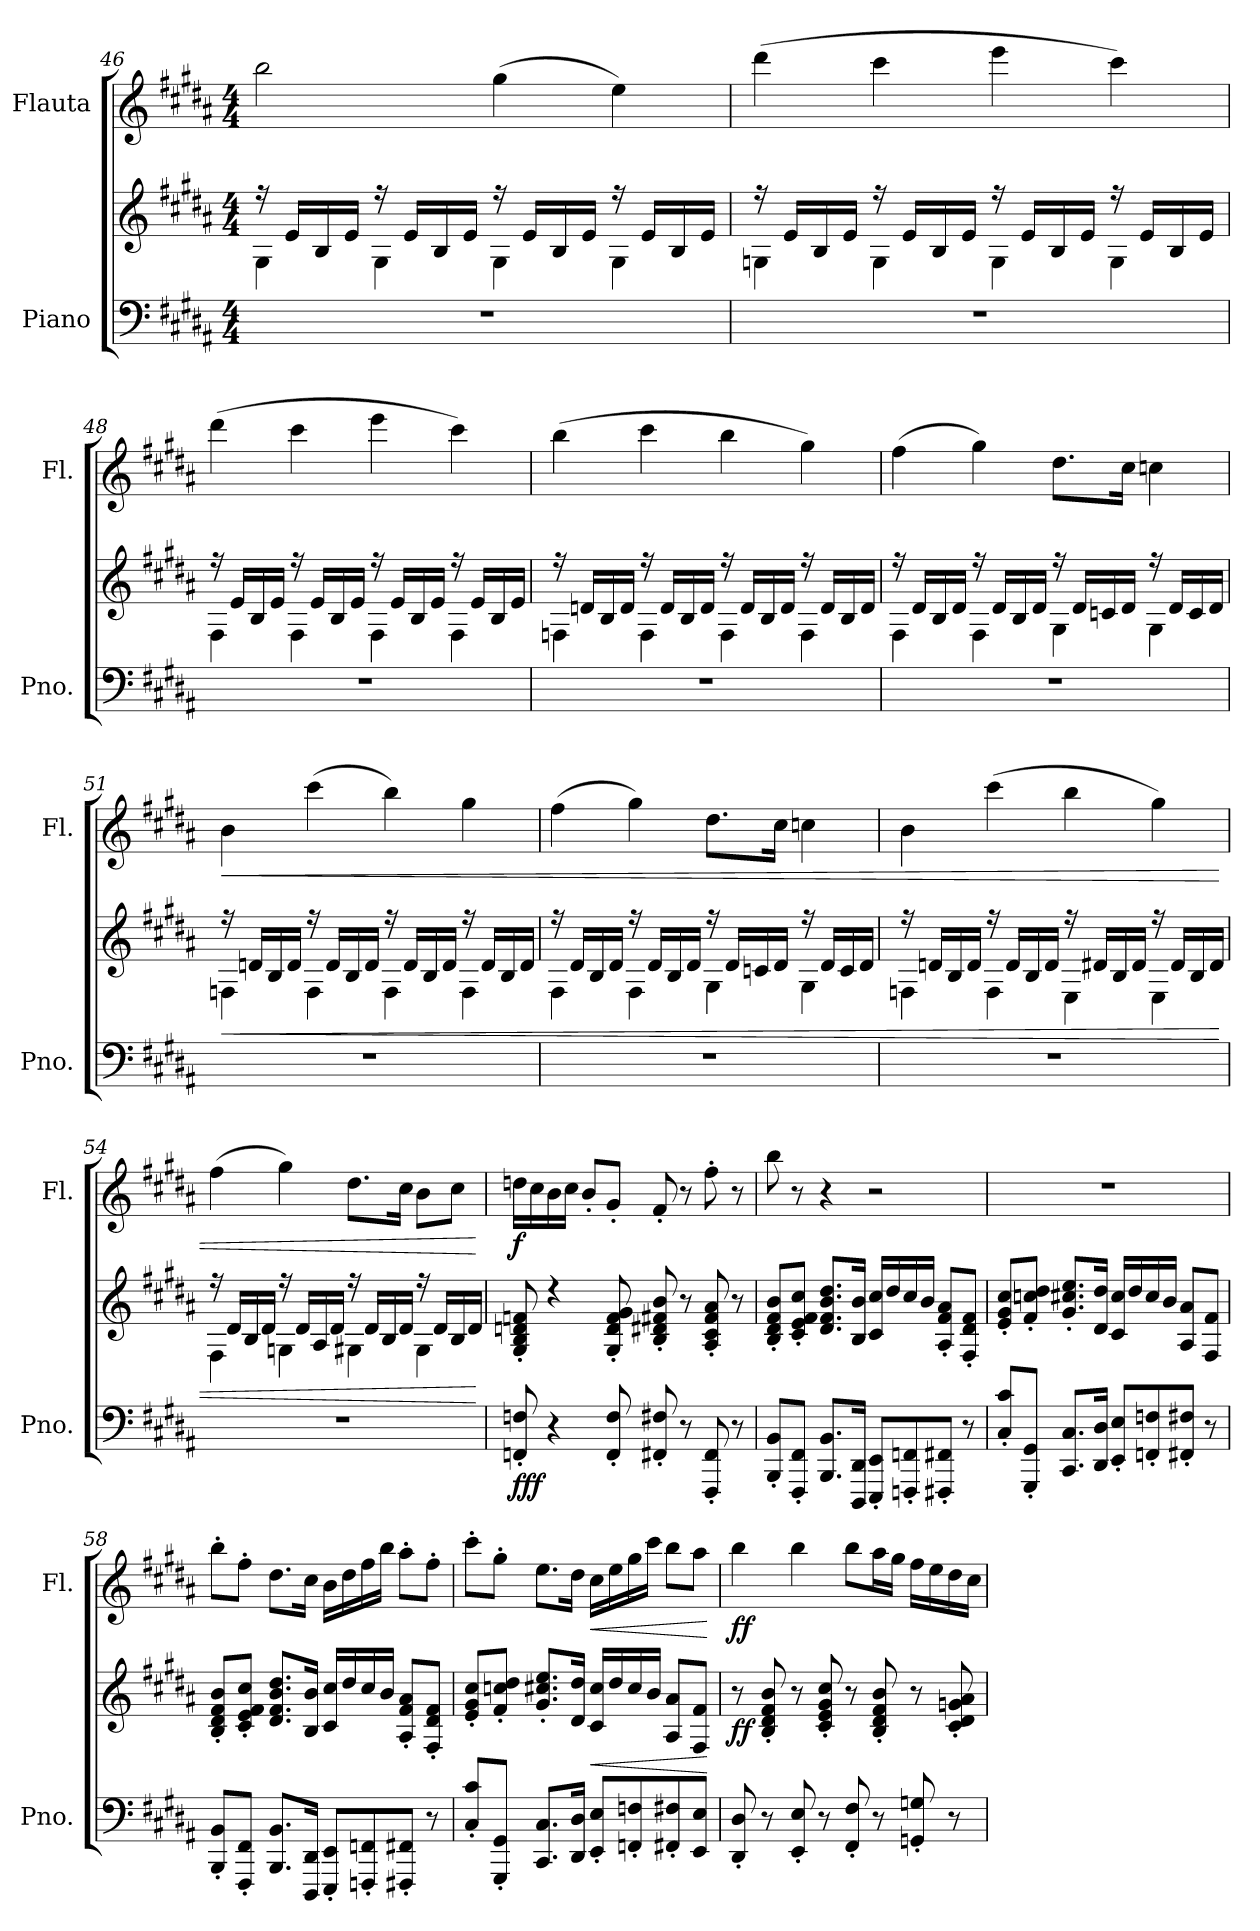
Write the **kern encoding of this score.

**kern	**kern	**dynam	**kern	**dynam
*part2	*part2	*part2	*part1	*part1
*staff3	*staff2	*staff2/3	*staff1	*staff1
*I"Piano	*	*	*I"Flauta	*
*I'Pno.	*	*	*I'Fl.	*
*clefF4	*clefG2	*	*clefG2	*
*k[f#c#g#d#a#]	*k[f#c#g#d#a#]	*	*k[f#c#g#d#a#]	*
*M4/4	*M4/4	*	*M4/4	*
=46	=46	=46	=46	=46
*	*^	*	*	*
1r	16r	4G#\	.	2bb\	.
.	16e/LL	.	.	.	.
.	16B/	.	.	.	.
.	16e/JJ	.	.	.	.
.	16r	4G#\	.	.	.
.	16e/LL	.	.	.	.
.	16B/	.	.	.	.
.	16e/JJ	.	.	.	.
.	16r	4G#\	.	(>4gg#\	.
.	16e/LL	.	.	.	.
.	16B/	.	.	.	.
.	16e/JJ	.	.	.	.
.	16r	4G#\	.	4ee\)	.
.	16e/LL	.	.	.	.
.	16B/	.	.	.	.
.	16e/JJ	.	.	.	.
!!LO:LB:g=z
=47	=47	=47	=47	=47	=47
1r	16r	4Gn\	.	(>4ddd#\	.
.	16e/LL	.	.	.	.
.	16B/	.	.	.	.
.	16e/JJ	.	.	.	.
.	16r	4G\	.	4ccc#\	.
.	16e/LL	.	.	.	.
.	16B/	.	.	.	.
.	16e/JJ	.	.	.	.
.	16r	4G\	.	4eee\	.
.	16e/LL	.	.	.	.
.	16B/	.	.	.	.
.	16e/JJ	.	.	.	.
.	16r	4G\	.	4ccc#\)	.
.	16e/LL	.	.	.	.
.	16B/	.	.	.	.
.	16e/JJ	.	.	.	.
=48	=48	=48	=48	=48	=48
1r	16r	4F#\	.	(>4ddd#\	.
.	16e/LL	.	.	.	.
.	16B/	.	.	.	.
.	16e/JJ	.	.	.	.
.	16r	4F#\	.	4ccc#\	.
.	16e/LL	.	.	.	.
.	16B/	.	.	.	.
.	16e/JJ	.	.	.	.
.	16r	4F#\	.	4eee\	.
.	16e/LL	.	.	.	.
.	16B/	.	.	.	.
.	16e/JJ	.	.	.	.
.	16r	4F#\	.	4ccc#\)	.
.	16e/LL	.	.	.	.
.	16B/	.	.	.	.
.	16e/JJ	.	.	.	.
!!LO:LB:g=z
=49	=49	=49	=49	=49	=49
1r	16r	4Fn\	.	(>4bb\	.
.	16dn/LL	.	.	.	.
.	16B/	.	.	.	.
.	16d/JJ	.	.	.	.
.	16r	4F\	.	4ccc#\	.
.	16d/LL	.	.	.	.
.	16B/	.	.	.	.
.	16d/JJ	.	.	.	.
.	16r	4F\	.	4bb\	.
.	16d/LL	.	.	.	.
.	16B/	.	.	.	.
.	16d/JJ	.	.	.	.
.	16r	4F\	.	4gg#\)	.
.	16d/LL	.	.	.	.
.	16B/	.	.	.	.
.	16d/JJ	.	.	.	.
=50	=50	=50	=50	=50	=50
1r	16r	4F#\	.	(>4ff#\	.
.	16d#/LL	.	.	.	.
.	16B/	.	.	.	.
.	16d#/JJ	.	.	.	.
.	16r	4F#\	.	4gg#\)	.
.	16d#/LL	.	.	.	.
.	16B/	.	.	.	.
.	16d#/JJ	.	.	.	.
.	16r	4G#\	.	8.dd#\L	.
.	16d#/LL	.	.	.	.
.	16cn/	.	.	.	.
.	16d#/JJ	.	.	16cc#\Jk	.
.	16r	4G#\	.	4ccn\	.
.	16d#/LL	.	.	.	.
.	16c/	.	.	.	.
.	16d#/JJ	.	.	.	.
!!LO:PB:g=z
=51	=51	=51	=51	=51	=51
!	!	!	!LO:HP:b	!	!LO:HP:b
1r	16r	4Fn\	<	4b\	<
.	16dn/LL	.	.	.	.
.	16B/	.	.	.	.
.	16d/JJ	.	.	.	.
.	16r	4F\	.	(>4ccc#\	.
.	16d/LL	.	.	.	.
.	16B/	.	.	.	.
.	16d/JJ	.	.	.	.
.	16r	4F\	.	4bb\)	.
.	16d/LL	.	.	.	.
.	16B/	.	.	.	.
.	16d/JJ	.	.	.	.
.	16r	4F\	.	4gg#\	.
.	16d/LL	.	.	.	.
.	16B/	.	.	.	.
.	16d/JJ	.	.	.	.
=52	=52	=52	=52	=52	=52
1r	16r	4F#\	.	(>4ff#\	.
.	16d#/LL	.	.	.	.
.	16B/	.	.	.	.
.	16d#/JJ	.	.	.	.
.	16r	4F#\	.	4gg#\)	.
.	16d#/LL	.	.	.	.
.	16B/	.	.	.	.
.	16d#/JJ	.	.	.	.
.	16r	4G#\	.	8.dd#\L	.
.	16d#/LL	.	.	.	.
.	16cn/	.	.	.	.
.	16d#/JJ	.	.	16cc#\Jk	.
.	16r	4G#\	.	4ccn\	.
.	16d#/LL	.	.	.	.
.	16c/	.	.	.	.
.	16d#/JJ	.	.	.	.
!!LO:LB:g=z
=53	=53	=53	=53	=53	=53
1r	16r	4Fn\	.	4b\	.
.	16dn/LL	.	.	.	.
.	16B/	.	.	.	.
.	16d/JJ	.	.	.	.
.	16r	4F\	.	(>4ccc#\	.
.	16d/LL	.	.	.	.
.	16B/	.	.	.	.
.	16d/JJ	.	.	.	.
.	16r	4E\	.	4bb\	.
.	16d#X/LL	.	.	.	.
.	16B/	.	.	.	.
.	16d#/JJ	.	.	.	.
.	16r	4E\	.	4gg#\)	.
.	16d#/LL	.	.	.	.
.	16B/	.	.	.	.
.	16d#/JJ	.	.	.	.
=54	=54	=54	=54	=54	=54
1r	16r	4F#\	.	(>4ff#\	.
.	16d#/LL	.	.	.	.
.	16B/	.	.	.	.
.	16d#/JJ	.	.	.	.
.	16r	4Gn\	.	4gg#\)	.
.	16d#/LL	.	.	.	.
.	16A#/	.	.	.	.
.	16d#/JJ	.	.	.	.
.	16r	4G#X\	.	8.dd#\L	.
.	16d#/LL	.	.	.	.
.	16B/	.	.	.	.
.	16d#/JJ	.	.	16cc#\Jk	.
.	16r	4G#\	.	8b\L	.
.	16d#/LL	.	.	.	.
.	16B/	.	.	8cc#\J	.
.	16d#/JJ	.	.	.	.
*	*v	*v	*	*	*
.	.	[	.	[
!!LO:LB:g=z
=55	=55	=55	=55	=55
!	!	!LO:DY:b=2	!	!
!	!	!LO:DY:n=1:b=2	!	!
!	!	!LO:DY:n=2:b	!	!LO:DY:b
8FFn/' 8Fn/'	8G#/' 8B/' 8dn/' 8fn/'	f f f	16ddn\LL	f
.	.	.	16cc#\	.
4r	4rdd	.	16b\	.
.	.	.	16cc#\JJ	.
.	.	.	8b'/L	.
8FF/' 8F/'	8G#/' 8d/' 8f/' 8g#/'	.	8g#'/J	.
8FF#X/' 8F#X/'	8B/' 8d#X/' 8f#X/' 8b/'	.	8f#'/	.
8r	8r	.	8r	.
8FFF#/' 8FF#/'	8A#/' 8c#/' 8f#/' 8a#/'	.	8ff#'\	.
8r	8r	.	8r	.
=56	=56	=56	=56	=56
8BBB/' 8BB/'L	8B/' 8d#/' 8f#/' 8b/'L	.	8bb\	.
8FFF#/' 8FF#/'J	8c#/' 8e/' 8f#/' 8cc#/'J	.	8r	.
8.BBB/ 8.BB/L	8.d#/ 8.f#/ 8.b/ 8.dd#/L	.	4r	.
16DDD#/ 16DD#/Jk	16B/ 16b/Jk	.	.	.
8EEE/' 8EE/'L	16c#/ 16cc#/LL	.	2r	.
.	16dd#/	.	.	.
8FFFn/' 8FFn/'	16cc#/	.	.	.
.	16b/JJ	.	.	.
8FFF#X/' 8FF#X/'J	8A#/' 8f#/' 8a#/'L	.	.	.
8r	8F#/' 8d#/' 8f#/'J	.	.	.
=57	=57	=57	=57	=57
8C#/' 8c#/'L	8e/' 8g#/' 8cc#/'L	.	1r	.
8GGG#/' 8GG#/'J	8f#/' 8ccn/' 8dd#/'J	.	.	.
8.CC#/ 8.C#/L	8.g#/' 8.cc#X/' 8.ee/'L	.	.	.
16DD#/ 16D#/Jk	16d#/ 16dd#/Jk	.	.	.
8EE/' 8E/'L	16c#/ 16cc#/LL	.	.	.
.	16dd#/	.	.	.
8FFn/' 8Fn/'	16cc#/	.	.	.
.	16b/JJ	.	.	.
8FF#X/' 8F#X/'J	8A#/ 8a#/L	.	.	.
8r	8F#/ 8f#/J	.	.	.
!!LO:PB:g=z
=58	=58	=58	=58	=58
8BBB/' 8BB/'L	8B/' 8d#/' 8f#/' 8b/'L	.	8bb'\L	.
8FFF#/' 8FF#/'J	8c#/' 8e/' 8f#/' 8cc#/'J	.	8ff#'\J	.
8.BBB/ 8.BB/L	8.d#/ 8.f#/ 8.b/ 8.dd#/L	.	8.dd#\L	.
16DDD#/ 16DD#/Jk	16B/ 16b/Jk	.	16cc#\Jk	.
8EEE/' 8EE/'L	16c#/ 16cc#/LL	.	16b\LL	.
.	16dd#/	.	16dd#\	.
8FFFn/' 8FFn/'	16cc#/	.	16ff#\	.
.	16b/JJ	.	16bb\JJ	.
8FFF#X/' 8FF#X/'J	8A#/' 8f#/' 8a#/'L	.	8aa#'\L	.
8r	8F#/' 8d#/' 8f#/'J	.	8ff#'\J	.
=59	=59	=59	=59	=59
8C#/' 8c#/'L	8e/' 8g#/' 8cc#/'L	.	8ccc#'\L	.
8GGG#/' 8GG#/'J	8f#/' 8ccn/' 8dd#/'J	.	8gg#'\J	.
8.CC#/ 8.C#/L	8.g#/' 8.cc#X/' 8.ee/'L	.	8.ee\L	.
16DD#/ 16D#/Jk	16d#/ 16dd#/Jk	.	16dd#\Jk	.
!	!	!LO:HP:b	!	!LO:HP:b
8EE/' 8E/'L	16c#/ 16cc#/LL	<	16cc#\LL	<
.	16dd#/	.	16ee\	.
8FFn/' 8Fn/'	16cc#/	.	16gg#\	.
.	16b/JJ	.	16ccc#\JJ	.
8FF#X/' 8F#X/'	8A#/ 8a#/L	.	8bb\L	.
8EE/ 8E/J	8F#/ 8f#/J	.	8aa#\J	.
.	.	[	.	[
=60	=60	=60	=60	=60
!	!	!LO:DY:b	!	!LO:DY:b
8DD#/' 8D#/'	8r	ff	4bb\	ff
8r	8B/' 8d#/' 8f#/' 8b/'	.	.	.
8EE/' 8E/'	8r	.	4bb\	.
8r	8c#/' 8e/' 8g#/' 8cc#/'	.	.	.
8FF#/' 8F#/'	8r	.	8bb\L	.
8r	8B/' 8d#/' 8f#/' 8b/'	.	16aa#\L	.
.	.	.	16gg#\JJ	.
8GGn/' 8Gn/'	8r	.	16ff#\LL	.
.	.	.	16ee\	.
8r	8c#/' 8d#/' 8gn/' 8a#/'	.	16dd#\	.
.	.	.	16cc#\JJ	.
=	=	=	=	=
*-	*-	*-	*-	*-
